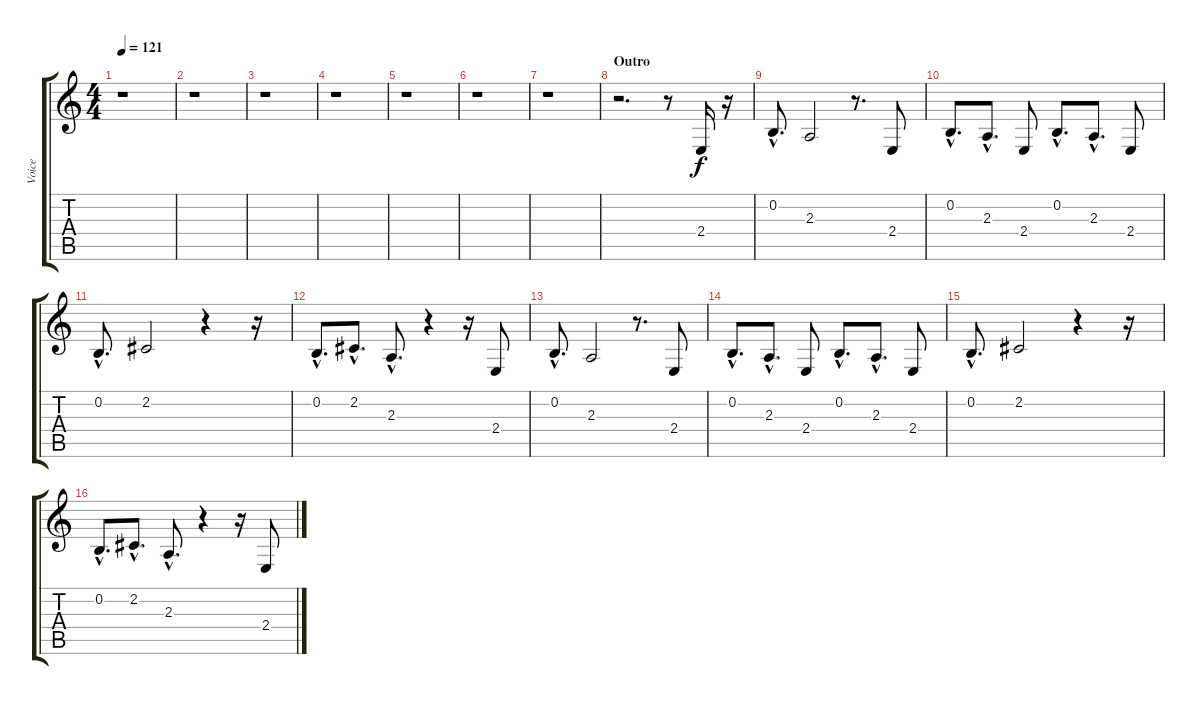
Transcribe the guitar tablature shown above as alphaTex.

\track ("Voice" "Voice") {instrument synthbrass2}
\staff {score tabs}
\tuning (E4 B3 G3 D3 A2 E2) {hide}
\ts (4 4)
\tempo 121
\clef g2
\ks c
r.1{dy f} |
r.1 |
r.1 |
r.1 |
r.1 |
r.1 |
r.1 |
\section ("" "Outro")
r.2{d} r.8 2.4.16 r.16 |
0.2{hac}.8{d} 2.3.2 r.8{d} 2.4.8 |
0.2{hac}.8{d} 2.3{hac}.8{d} 2.4.8 0.2{hac}.8{d} 2.3{hac}.8{d} 2.4.8 |
0.2{hac}.8{d} 2.2.2 r.4 r.16 |
0.2{hac}.8{d} 2.2{hac}.8{d} 2.3{hac}.8{d} r.4 r.16 2.4.8 |
0.2{hac}.8{d} 2.3.2 r.8{d} 2.4.8 |
0.2{hac}.8{d} 2.3{hac}.8{d} 2.4.8 0.2{hac}.8{d} 2.3{hac}.8{d} 2.4.8 |
0.2{hac}.8{d} 2.2.2 r.4 r.16 |
0.2{hac}.8{d} 2.2{hac}.8{d} 2.3{hac}.8{d} r.4 r.16 2.4.8
